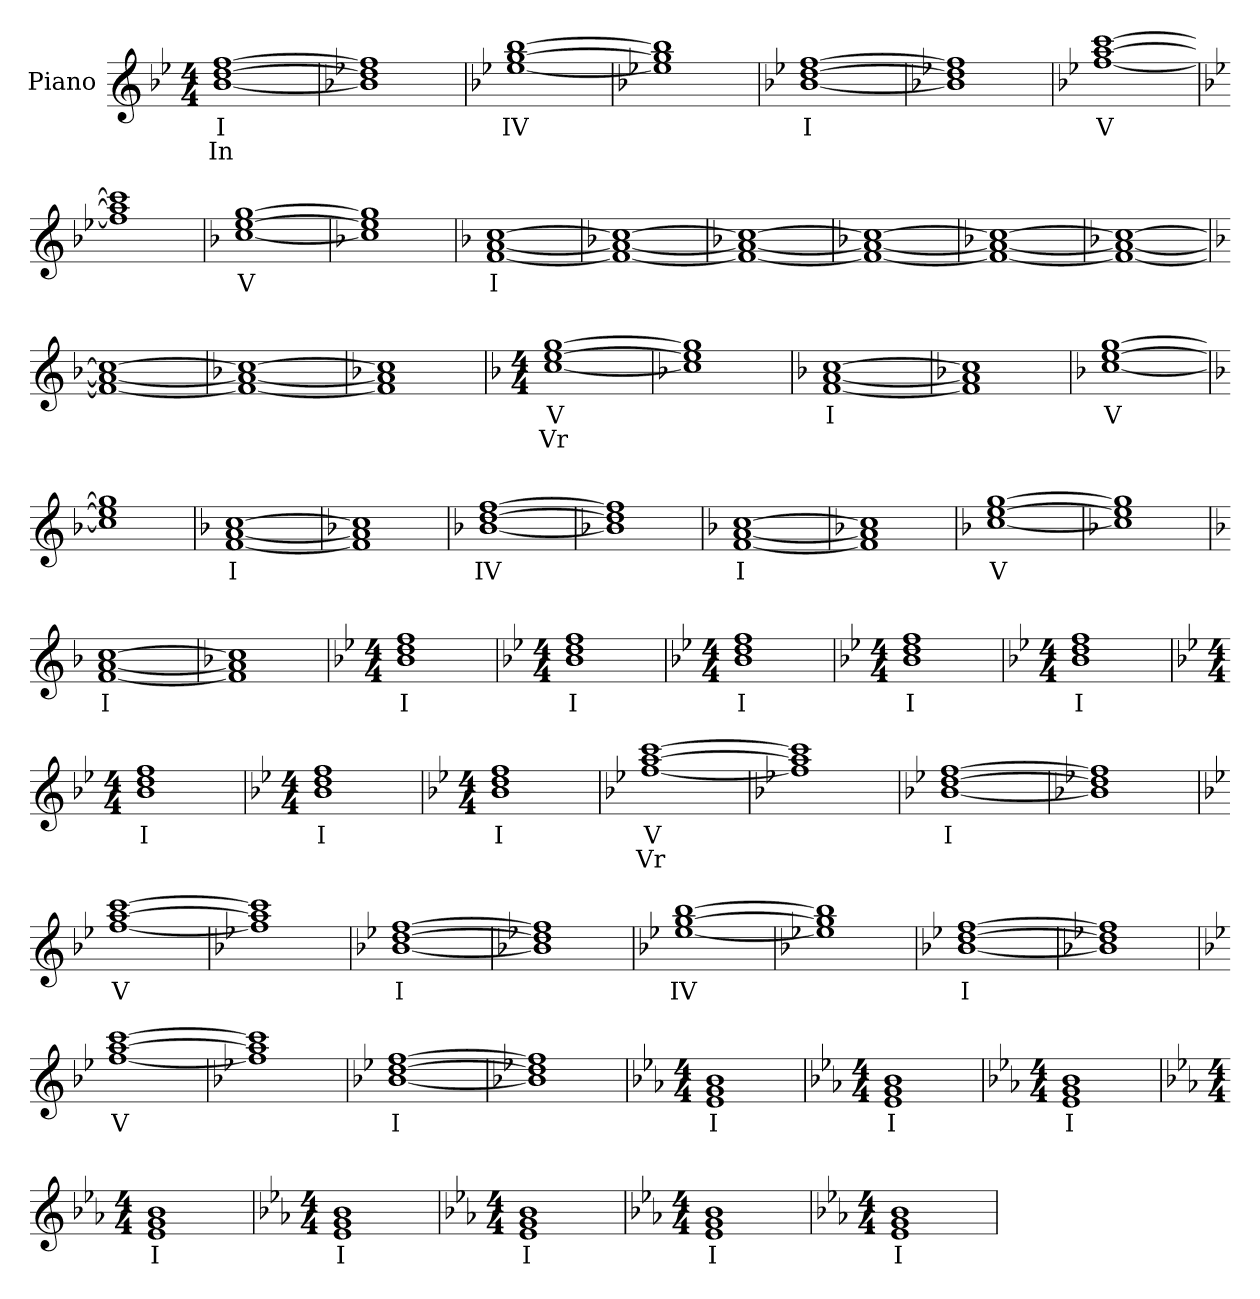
**kern	**text	**text
*part1	*part1	*part1
*staff1	*staff1	*staff1
*I"Piano	*	*
*I'Pno	*	*
*k[b-e-]	*	*
*B-:	*	*
*M4/4	*	*
=	=	=
[1b- [1dd [1ff	I	In
=	=	=
*k[b-e-]	*	*
*B-:	*	*
1b-] 1dd] 1ff]	.	.
=	=	=
*k[b-e-]	*	*
*B-:	*	*
[1ee- [1gg [1bb-	IV	.
=	=	=
*k[b-e-]	*	*
*B-:	*	*
1ee-] 1gg] 1bb-]	.	.
=	=	=
*k[b-e-]	*	*
*B-:	*	*
[1b- [1dd [1ff	I	.
=	=	=
*k[b-e-]	*	*
*B-:	*	*
1b-] 1dd] 1ff]	.	.
=	=	=
*k[b-e-]	*	*
*B-:	*	*
[1ff [1aa [1ccc	V	.
=	=	=
*k[b-e-]	*	*
*B-:	*	*
1ff] 1aa] 1ccc]	.	.
=	=	=
*k[b-]	*	*
*F:	*	*
[1cc [1ee [1gg	V	.
=	=	=
*k[b-]	*	*
*F:	*	*
1cc] 1ee] 1gg]	.	.
=	=	=
*k[b-]	*	*
*F:	*	*
[1f [1a [1cc	I	.
=	=	=
*k[b-]	*	*
*F:	*	*
1f_ 1a_ 1cc_	.	.
=	=	=
*k[b-]	*	*
*F:	*	*
1f_ 1a_ 1cc_	.	.
=	=	=
*k[b-]	*	*
*F:	*	*
1f_ 1a_ 1cc_	.	.
=	=	=
*k[b-]	*	*
*F:	*	*
1f_ 1a_ 1cc_	.	.
=	=	=
*k[b-]	*	*
*F:	*	*
1f_ 1a_ 1cc_	.	.
=	=	=
*k[b-]	*	*
*F:	*	*
1f_ 1a_ 1cc_	.	.
=	=	=
*k[b-]	*	*
*F:	*	*
1f_ 1a_ 1cc_	.	.
=	=	=
*k[b-]	*	*
*F:	*	*
1f] 1a] 1cc]	.	.
=	=	=
*k[b-]	*	*
*F:	*	*
*M4/4	*	*
[1cc [1ee [1gg	V	Vr
=	=	=
*k[b-]	*	*
*F:	*	*
1cc] 1ee] 1gg]	.	.
=	=	=
*k[b-]	*	*
*F:	*	*
[1f [1a [1cc	I	.
=	=	=
*k[b-]	*	*
*F:	*	*
1f] 1a] 1cc]	.	.
=	=	=
*k[b-]	*	*
*F:	*	*
[1cc [1ee [1gg	V	.
=	=	=
*k[b-]	*	*
*F:	*	*
1cc] 1ee] 1gg]	.	.
=	=	=
*k[b-]	*	*
*F:	*	*
[1f [1a [1cc	I	.
=	=	=
*k[b-]	*	*
*F:	*	*
1f] 1a] 1cc]	.	.
=	=	=
*k[b-]	*	*
*F:	*	*
[1b- [1dd [1ff	IV	.
=	=	=
*k[b-]	*	*
*F:	*	*
1b-] 1dd] 1ff]	.	.
=	=	=
*k[b-]	*	*
*F:	*	*
[1f [1a [1cc	I	.
=	=	=
*k[b-]	*	*
*F:	*	*
1f] 1a] 1cc]	.	.
=	=	=
*k[b-]	*	*
*F:	*	*
[1cc [1ee [1gg	V	.
=	=	=
*k[b-]	*	*
*F:	*	*
1cc] 1ee] 1gg]	.	.
=	=	=
*k[b-]	*	*
*F:	*	*
[1f [1a [1cc	I	.
=	=	=
*k[b-]	*	*
*F:	*	*
1f] 1a] 1cc]	.	.
=	=	=
*k[b-e-]	*	*
*B-:	*	*
*M4/4	*	*
1b- 1dd 1ff	I	.
=	=	=
*k[b-e-]	*	*
*B-:	*	*
*M4/4	*	*
1b- 1dd 1ff	I	.
=	=	=
*k[b-e-]	*	*
*B-:	*	*
*M4/4	*	*
1b- 1dd 1ff	I	.
=	=	=
*k[b-e-]	*	*
*B-:	*	*
*M4/4	*	*
1b- 1dd 1ff	I	.
=	=	=
*k[b-e-]	*	*
*B-:	*	*
*M4/4	*	*
1b- 1dd 1ff	I	.
=	=	=
*k[b-e-]	*	*
*B-:	*	*
*M4/4	*	*
1b- 1dd 1ff	I	.
=	=	=
*k[b-e-]	*	*
*B-:	*	*
*M4/4	*	*
1b- 1dd 1ff	I	.
=	=	=
*k[b-e-]	*	*
*B-:	*	*
*M4/4	*	*
1b- 1dd 1ff	I	.
=	=	=
*k[b-e-]	*	*
*B-:	*	*
[1ff [1aa [1ccc	V	Vr
=	=	=
*k[b-e-]	*	*
*B-:	*	*
1ff] 1aa] 1ccc]	.	.
=	=	=
*k[b-e-]	*	*
*B-:	*	*
[1b- [1dd [1ff	I	.
=	=	=
*k[b-e-]	*	*
*B-:	*	*
1b-] 1dd] 1ff]	.	.
=	=	=
*k[b-e-]	*	*
*B-:	*	*
[1ff [1aa [1ccc	V	.
=	=	=
*k[b-e-]	*	*
*B-:	*	*
1ff] 1aa] 1ccc]	.	.
=	=	=
*k[b-e-]	*	*
*B-:	*	*
[1b- [1dd [1ff	I	.
=	=	=
*k[b-e-]	*	*
*B-:	*	*
1b-] 1dd] 1ff]	.	.
=	=	=
*k[b-e-]	*	*
*B-:	*	*
[1ee- [1gg [1bb-	IV	.
=	=	=
*k[b-e-]	*	*
*B-:	*	*
1ee-] 1gg] 1bb-]	.	.
=	=	=
*k[b-e-]	*	*
*B-:	*	*
[1b- [1dd [1ff	I	.
=	=	=
*k[b-e-]	*	*
*B-:	*	*
1b-] 1dd] 1ff]	.	.
=	=	=
*k[b-e-]	*	*
*B-:	*	*
[1ff [1aa [1ccc	V	.
=	=	=
*k[b-e-]	*	*
*B-:	*	*
1ff] 1aa] 1ccc]	.	.
=	=	=
*k[b-e-]	*	*
*B-:	*	*
[1b- [1dd [1ff	I	.
=	=	=
*k[b-e-]	*	*
*B-:	*	*
1b-] 1dd] 1ff]	.	.
=	=	=
*k[b-e-a-]	*	*
*E-:	*	*
*M4/4	*	*
1e- 1g 1b-	I	.
=	=	=
*k[b-e-a-]	*	*
*E-:	*	*
*M4/4	*	*
1e- 1g 1b-	I	.
=	=	=
*k[b-e-a-]	*	*
*E-:	*	*
*M4/4	*	*
1e- 1g 1b-	I	.
=	=	=
*k[b-e-a-]	*	*
*E-:	*	*
*M4/4	*	*
1e- 1g 1b-	I	.
=	=	=
*k[b-e-a-]	*	*
*E-:	*	*
*M4/4	*	*
1e- 1g 1b-	I	.
=	=	=
*k[b-e-a-]	*	*
*E-:	*	*
*M4/4	*	*
1e- 1g 1b-	I	.
=	=	=
*k[b-e-a-]	*	*
*E-:	*	*
*M4/4	*	*
1e- 1g 1b-	I	.
=	=	=
*k[b-e-a-]	*	*
*E-:	*	*
*M4/4	*	*
1e- 1g 1b-	I	.
=	=	=
*-	*-	*-
